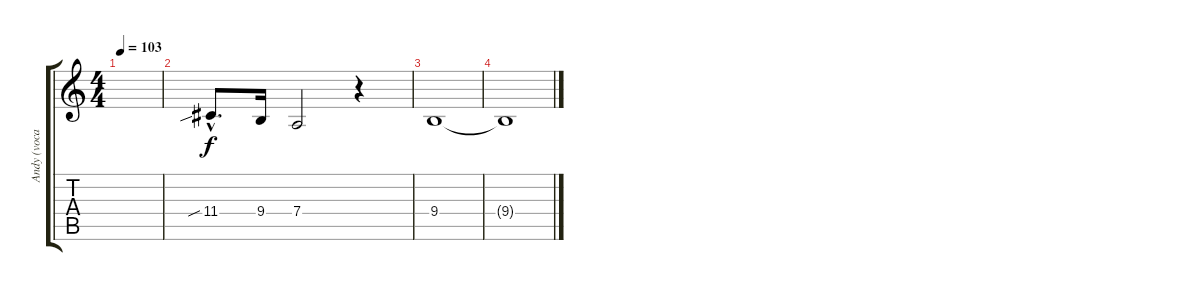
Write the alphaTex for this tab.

\track ("Andy (vocal 1)" "Andy (voca") {instrument cello}
\staff {score tabs}
\tuning (E4 B3 G3 D3 A2 E2) {hide}
\ts (4 4)
\tempo 103
\clef g2
\ks c
|
11.4{sib hac}.8{d} 9.4.16 7.4.2 r.4 |
9.4.1 |
9.4{t}.1
